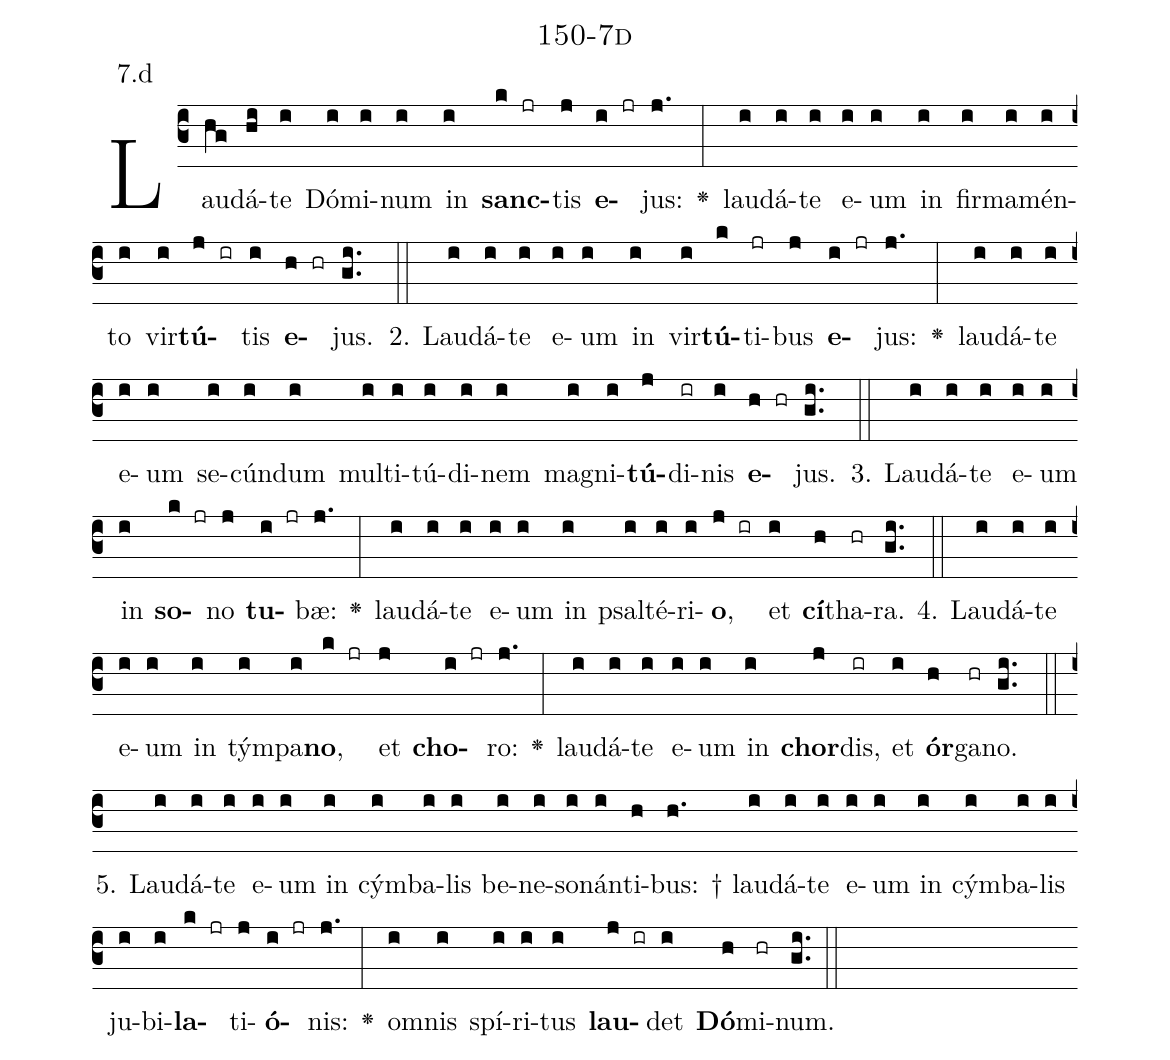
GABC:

name: 150-7d;
annotation: 7.d;
%%
(c3)Lau(hg)dá(hi)te(i) Dó(i)mi(i)num(i) in(i) <b>sanc</b>(k jr)tis(j) <b>e</b>(i jr)jus:(j.) <v>\greheightstar</v>(:) lau(i)dá(i)te(i) e(i)um(i) in(i) fir(i)ma(i)mén(i)to(i) vir(i)<b>tú</b>(j ir)tis(i) <b>e</b>(h hr)jus.(gi..) (::)
2. Lau(i)dá(i)te(i) e(i)um(i) in(i) vir(i)<b>tú</b>(k)ti(jr)bus(j) <b>e</b>(i jr)jus:(j.) <v>\greheightstar</v>(:) lau(i)dá(i)te(i) e(i)um(i) se(i)cún(i)dum(i) mul(i)ti(i)tú(i)di(i)nem(i) ma(i)gni(i)<b>tú</b>(j)di(ir)nis(i) <b>e</b>(h hr)jus.(gi..) (::)
3. Lau(i)dá(i)te(i) e(i)um(i) in(i) <b>so</b>(k jr)no(j) <b>tu</b>(i jr)bæ:(j.) <v>\greheightstar</v>(:) lau(i)dá(i)te(i) e(i)um(i) in(i) psal(i)té(i)ri(i)<b>o</b>,(j ir) et(i) <b>cí</b>(h)tha(hr)ra.(gi..) (::)
4. Lau(i)dá(i)te(i) e(i)um(i) in(i) tým(i)pa(i)<b>no</b>,(k jr) et(j) <b>cho</b>(i jr)ro:(j.) <v>\greheightstar</v>(:) lau(i)dá(i)te(i) e(i)um(i) in(i) <b>chor</b>(j)dis,(ir) et(i) <b>ór</b>(h)ga(hr)no.(gi..) (::)
5. Lau(i)dá(i)te(i) e(i)um(i) in(i) cým(i)ba(i)lis(i) be(i)ne(i)so(i)nán(i)ti(h)bus: †(h.) lau(i)dá(i)te(i) e(i)um(i) in(i) cým(i)ba(i)lis(i) ju(i)bi(i)<b>la</b>(k jr)ti(j)<b>ó</b>(i jr)nis:(j.) <v>\greheightstar</v>(:) om(i)nis(i) spí(i)ri(i)tus(i) <b>lau</b>(j ir)det(i) <b>Dó</b>(h)mi(hr)num.(gi..) (::)
